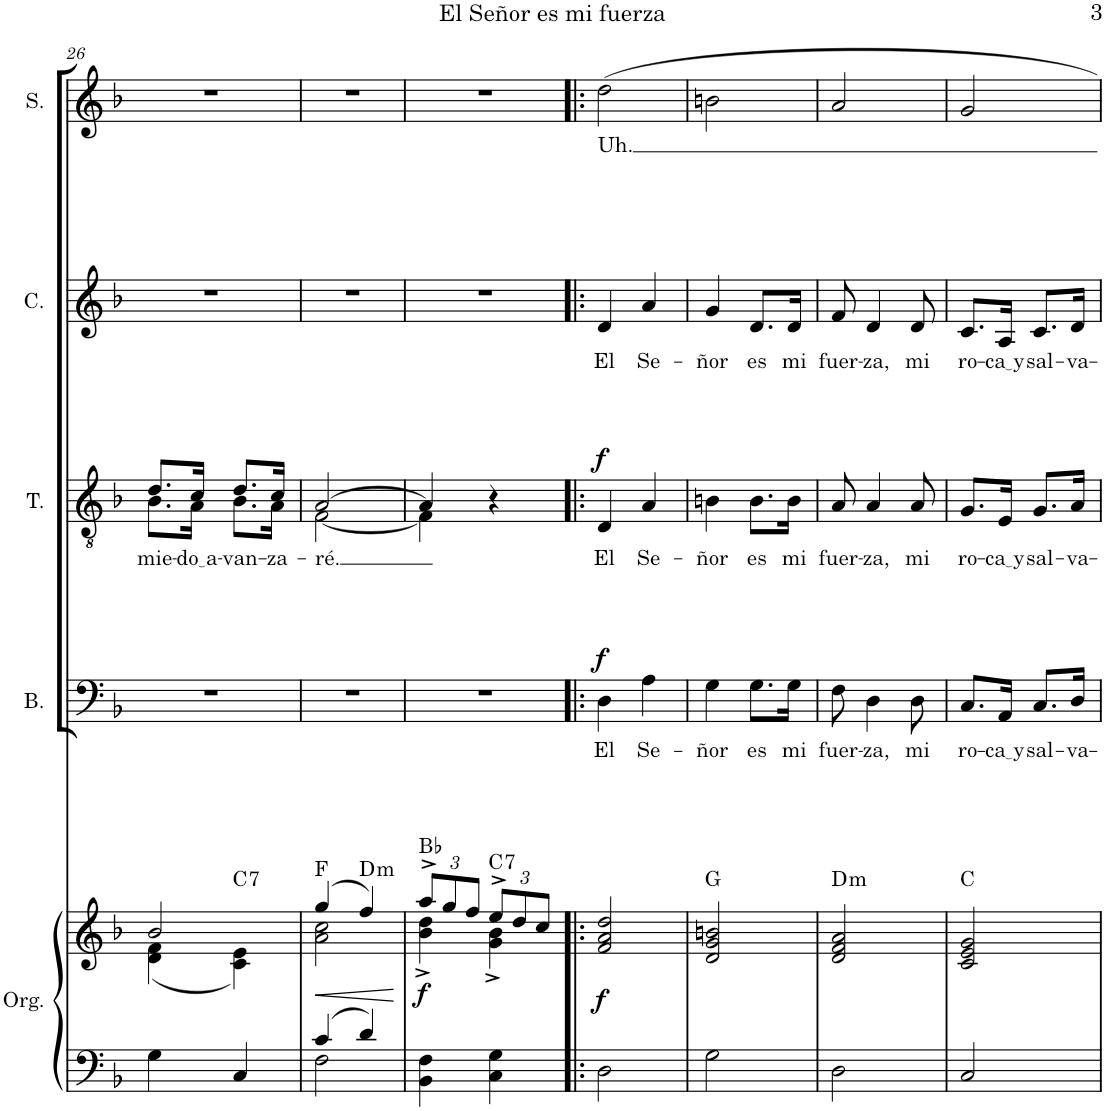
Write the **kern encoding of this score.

**kern	**kern	**dynam	**harte	**kern	**text	**dynam	**kern	**text	**dynam	**kern	**text	**kern	**text
*part5	*part5	*part5	*part5	*part4	*part4	*part4	*part3	*part3	*part3	*part2	*part2	*part1	*part1
*staff6	*staff5	*staff5/6	*	*staff4	*staff4	*staff4	*staff3	*staff3	*staff3	*staff2	*staff2	*staff1	*staff1
*I"Órgano	*	*	*	*I"Bajo	*	*	*I"Tenor	*	*	*I"Contralto	*	*I"Soprano	*
*	*	*	*	*I'B.	*	*	*I'T.	*	*	*I'C.	*	*I'S.	*
!!LO:PB:g=z
*clefF4	*clefG2	*	*	*clefF4	*	*	*clefGv2	*	*	*clefG2	*	*clefG2	*
*k[b-]	*k[b-]	*	*	*k[b-]	*	*	*k[b-]	*	*	*k[b-]	*	*k[b-]	*
*M2/4	*M2/4	*	*	*M2/4	*	*	*M2/4	*	*	*M2/4	*	*M2/4	*
=26	=26	=26	=26	=26	=26	=26	=26	=26	=26	=26	=26	=26	=26
*	*^	*	*	*	*	*	*	*	*	*	*	*	*
!	!	!	!	!	!	!	!	!	!LO:LY:b	!	!	!	!	!
*	*	*	*	*	*	*	*	*^	*	*	*	*	*	*
4G\	2b-/	(4d\ 4f\	.	.	2r	.	.	8.d/L	8.B-\L	mie-	.	2r	.	2r	.
!	!	!	!	!	!	!	!	!	!	!LO:LY:b	!	!	!	!	!
.	.	.	.	.	.	.	.	16c/Jk	16A\Jk	do a	.	.	.	.	.
!	!	!	!	!LO:H:kt=7	!	!	!	!	!	!LO:LY:b	!	!	!	!	!
4C/	.	4c\ 4e\)	.	C:7	.	.	.	8.d/L	8.B-\L	-van-	.	.	.	.	.
!	!	!	!	!	!	!	!	!	!	!LO:LY:b	!	!	!	!	!
.	.	.	.	.	.	.	.	16c/Jk	16A\Jk	-za-	.	.	.	.	.
=27	=27	=27	=27	=27	=27	=27	=27	=27	=27	=27	=27	=27	=27	=27	=27
*^	*	*	*	*	*	*	*	*	*	*	*	*	*	*	*
!	!	!	!	!LO:HP:b	!	!	!	!	!	!	!LO:LY:b	!	!	!	!	!
4c/	2F\	(4gg/	2a\ 2cc\	<	F:maj	2r	.	.	[2A/	[2F\	-ré.	.	2r	.	2r	.
!	!	!	!	!	!LO:H:kt=m	!	!	!	!	!	!	!	!	!	!	!
4d/	.	4ff/)	.	.	D:min	.	.	.	.	.	.	.	.	.	.	.
*v	*v	*	*	*	*	*	*	*	*v	*v	*	*	*	*	*	*
*	*v	*v	*	*	*	*	*	*	*	*	*	*	*	*
.	.	[	.	.	.	.	.	.	.	.	.	.	.
=28	=28	=28	=28	=28	=28	=28	=28	=28	=28	=28	=28	=28	=28
*	*Xbrackettup	*	*	*	*	*	*	*	*	*	*	*	*
*	*^	*	*	*	*	*	*^	*	*	*	*	*	*
!	!	!	!LO:DY:b	!	!	!	!	!	!	!	!	!	!	!	!
4BB-\ 4F\	12aa^/L	4b-\^ 4dd\^	f	Bb:maj	2r	.	.	4A/]	4F\]	.	.	2r	.	2r	.
.	12gg/	.	.	.	.	.	.	.	.	.	.	.	.	.	.
.	12ff/J	.	.	.	.	.	.	.	.	.	.	.	.	.	.
!	!	!	!	!LO:H:kt=7	!	!	!	!	!	!	!	!	!	!	!
4C\ 4G\	12ee^/L	4g\^ 4b-\^	.	C:7	.	.	.	4r	4ryy	.	.	.	.	.	.
.	12dd/	.	.	.	.	.	.	.	.	.	.	.	.	.	.
.	12cc/J	.	.	.	.	.	.	.	.	.	.	.	.	.	.
*	*v	*v	*	*	*	*	*	*v	*v	*	*	*	*	*	*
=29!|:	=29!|:	=29!|:	=29!|:	=29!|:	=29!|:	=29!|:	=29!|:	=29!|:	=29!|:	=29!|:	=29!|:	=29!|:	=29!|:
!	!	!LO:DY:b	!	!	!LO:LY:b	!LO:DY:a	!	!LO:LY:b	!LO:DY:a	!	!LO:LY:b	!	!LO:LY:b
2D\	2f/ 2a/ 2dd/	f	.	4D\	El	f	4D/	El	f	4d/	El	2dd\	Uh.
!	!	!	!	!	!LO:LY:b	!	!	!LO:LY:b	!	!	!LO:LY:b	!	!
.	.	.	.	4A\	Se-	.	4A/	Se-	.	4a/	Se-	.	.
=30	=30	=30	=30	=30	=30	=30	=30	=30	=30	=30	=30	=30	=30
!	!	!	!	!	!LO:LY:b	!	!	!LO:LY:b	!	!	!LO:LY:b	!	!
2G\	2d/ 2g/ 2bn/	.	G:maj	4G\	-ñor	.	4Bn\	-ñor	.	4g/	-ñor	2bn\	.
!	!	!	!	!	!LO:LY:b	!	!	!LO:LY:b	!	!	!LO:LY:b	!	!
.	.	.	.	8.G\L	es	.	8.B\L	es	.	8.d/L	es	.	.
!	!	!	!	!	!LO:LY:b	!	!	!LO:LY:b	!	!	!LO:LY:b	!	!
.	.	.	.	16G\Jk	mi	.	16B\Jk	mi	.	16d/Jk	mi	.	.
=31	=31	=31	=31	=31	=31	=31	=31	=31	=31	=31	=31	=31	=31
!	!	!	!LO:H:kt=m	!	!LO:LY:b	!	!	!LO:LY:b	!	!	!LO:LY:b	!	!
2D\	2d/ 2f/ 2a/	.	D:min	8F\	fuer-	.	8A/	fuer-	.	8f/	fuer-	2a/	.
!	!	!	!	!	!LO:LY:b	!	!	!LO:LY:b	!	!	!LO:LY:b	!	!
.	.	.	.	4D\	-za,	.	4A/	-za,	.	4d/	-za,	.	.
!	!	!	!	!	!LO:LY:b	!	!	!LO:LY:b	!	!	!LO:LY:b	!	!
.	.	.	.	8D\	mi	.	8A/	mi	.	8d/	mi	.	.
=32	=32	=32	=32	=32	=32	=32	=32	=32	=32	=32	=32	=32	=32
!	!	!	!	!	!LO:LY:b	!	!	!LO:LY:b	!	!	!LO:LY:b	!	!
2C/	2c/ 2e/ 2g/	.	C:maj	8.C/L	ro-	.	8.G/L	ro-	.	8.c/L	ro-	2g/	.
!	!	!	!	!	!LO:LY:b	!	!	!LO:LY:b	!	!	!LO:LY:b	!	!
.	.	.	.	16AA/Jk	ca y	.	16E/Jk	ca y	.	16A/Jk	ca y	.	.
!	!	!	!	!	!LO:LY:b	!	!	!LO:LY:b	!	!	!LO:LY:b	!	!
.	.	.	.	8.C/L	sal-	.	8.G/L	sal-	.	8.c/L	sal-	.	.
!	!	!	!	!	!LO:LY:b	!	!	!LO:LY:b	!	!	!LO:LY:b	!	!
.	.	.	.	16D/Jk	-va-	.	16A/Jk	-va-	.	16d/Jk	-va-	.	.
=	=	=	=	=	=	=	=	=	=	=	=	=	=
*-	*-	*-	*-	*-	*-	*-	*-	*-	*-	*-	*-	*-	*-
